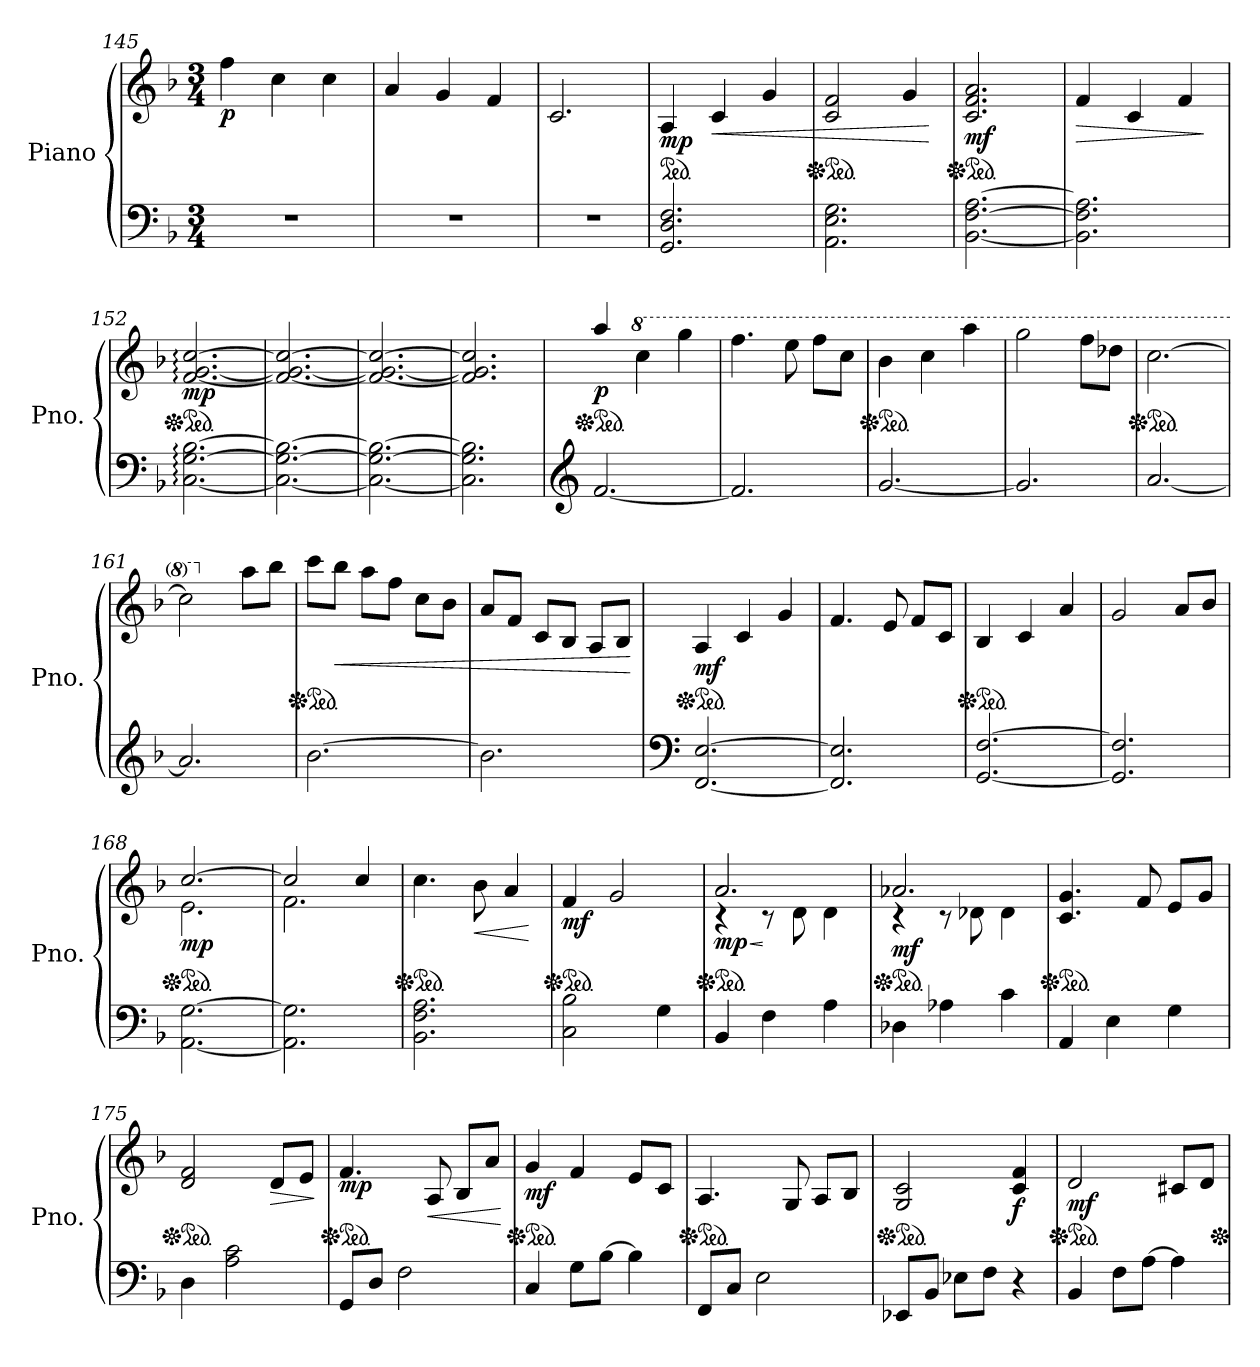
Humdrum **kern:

**kern	**kern	**dynam
*part1	*part1	*part1
*staff2	*staff1	*staff1/2
*I"Piano	*	*
*I'Pno.	*	*
*clefF4	*clefG2	*
*k[b-]	*k[b-]	*
*M3/4	*M3/4	*
=145	=145	=145
!	!	!LO:DY:b
2.r	4ff\	p
.	4cc\	.
.	4cc\	.
=146	=146	=146
2.r	4a/	.
.	4g/	.
.	4f/	.
=147	=147	=147
2.r	2.c/	.
=148	=148	=148
*	*ped	*
!	!	!LO:DY:b
2.GG/ 2.D/ 2.F/	4A/	mp
!	!	!LO:HP:b
.	4c/	<
.	4g/	.
=149	=149	=149
*	*Xped	*
*	*ped	*
2.AA\ 2.E\ 2.G\	2c/ 2f/	.
.	4g/	.
.	.	[
=150	=150	=150
*	*Xped	*
*	*ped	*
!	!	!LO:DY:b
[2.BB-\ [2.F\ [2.A\	2.c/ 2.f/ 2.a/	mf
=151	=151	=151
!	!	!LO:HP:b
2.BB-\] 2.F\] 2.A\]	4f/	>
.	4c/	.
.	4f/	.
.	.	]
=152	=152	=152
*	*Xped	*
*	*ped	*
!	!	!LO:DY:b
[2.C\: [2.G\: [2.B-\:	[2.f/: [2.g/: [2.cc/:	mp
=153	=153	=153
2.C\_ 2.G\_ 2.B-\_	2.f/_ 2.g/_ 2.cc/_	.
!!LO:LB:g=z
=154	=154	=154
2.C\_ 2.G\_ 2.B-\_	2.f/_ 2.g/_ 2.cc/_	.
=155	=155	=155
2.C\] 2.G\] 2.B-\]	2.f/] 2.g/] 2.cc/]	.
=156	=156	=156
*clefG2	*	*
*	*Xped	*
*	*ped	*
!	!	!LO:DY:b
[2.f/	4aa/	p
*	*8va	*
.	4ccc\	.
.	4ggg\	.
=157	=157	=157
2.f/]	4.fff\	.
.	8eee\	.
.	8fff\L	.
.	8ccc\J	.
=158	=158	=158
*	*Xped	*
*	*ped	*
[2.g/	4bb-\	.
.	4ccc\	.
.	4aaa\	.
=159	=159	=159
2.g/]	2ggg\	.
.	8fff\L	.
.	8ddd-X\J	.
=160	=160	=160
*	*Xped	*
*	*ped	*
[2.a/	[2.ccc\	.
=161	=161	=161
2.a/]	2ccc\]	.
*	*X8va	*
.	8aa\L	.
.	8bb-\J	.
=162	=162	=162
*	*Xped	*
*	*ped	*
[2.b-\	8ccc\L	.
!	!	!LO:HP:b
.	8bb-\J	<
.	8aa\L	.
.	8ff\J	.
.	8cc\L	.
.	8b-\J	.
=163	=163	=163
2.b-\]	8a/L	.
.	8f/J	.
.	8c/L	.
.	8B-/J	.
.	8A/L	.
.	8B-/J	.
.	.	[
!!LO:PB:g=z
=164	=164	=164
*clefF4	*	*
*	*Xped	*
*	*ped	*
!	!	!LO:DY:b
[2.FF/ [2.E/	4A/	mf
.	4c/	.
.	4g/	.
=165	=165	=165
2.FF/] 2.E/]	4.f/	.
.	8e/	.
.	8f/L	.
.	8c/J	.
=166	=166	=166
*	*Xped	*
*	*ped	*
[2.GG/ [2.F/	4B-/	.
.	4c/	.
.	4a/	.
=167	=167	=167
2.GG/] 2.F/]	2g/	.
.	8a/L	.
.	8b-/J	.
=168	=168	=168
*	*Xped	*
*	*ped	*
*	*^	*
!	!	!	!LO:DY:b
[2.AA\ [2.G\	[2.cc/	2.e\	mp
=169	=169	=169	=169
2.AA\] 2.G\]	2cc/]	2.f\	.
.	4cc/	.	.
*	*v	*v	*
=170	=170	=170
*	*Xped	*
*	*ped	*
2.BB-\ 2.F\ 2.A\	4.cc\	.
!	!	!LO:HP:b
.	8b-\	<
.	4a/	.
.	.	[
=171	=171	=171
*	*Xped	*
*	*ped	*
!	!	!LO:DY:b
2C\ 2B-\	4f/	mf
.	2g/	.
4G\	.	.
=172	=172	=172
*	*Xped	*
*	*ped	*
!	!	!LO:HP:b
*	*^	*
!	!	!	!LO:DY:n=1:b
4BB-/	2.a/	4r	< mp
4F\	.	8r	[
.	.	8d\	.
4A\	.	4d\	.
=173	=173	=173	=173
*	*Xped	*	*
*	*ped	*	*
!	!	!	!LO:DY:b
4D-X\	2.a-X/	4r	mf
4A-X\	.	8r	.
.	.	8d-X\	.
4c\	.	4d-\	.
*	*v	*v	*
!!LO:LB:g=z
=174	=174	=174
*	*Xped	*
*	*ped	*
4AA/	4.c/ 4.g/	.
4E\	.	.
.	8f/	.
4G\	8e/L	.
.	8g/J	.
=175	=175	=175
*	*Xped	*
*	*ped	*
4D\	2d/ 2f/	.
2A\ 2c\	.	.
!	!	!LO:HP:b
.	8d/L	>
.	8e/J	.
.	.	]
=176	=176	=176
*	*Xped	*
*	*ped	*
!	!	!LO:DY:b
8GG/L	4.f/	mp
8D/J	.	.
2F\	.	.
!	!	!LO:HP:b
.	8A/	<
.	8B-/L	.
.	8a/J	.
.	.	[
=177	=177	=177
*	*Xped	*
*	*ped	*
!	!	!LO:DY:b
4C/	4g/	mf
8G\L	4f/	.
[8B-\J	.	.
4B-\]	8e/L	.
.	8c/J	.
=178	=178	=178
*	*Xped	*
*	*ped	*
8FF/L	4.A/	.
8C/J	.	.
2E\	.	.
.	8G/	.
.	8A/L	.
.	8B-/J	.
=179	=179	=179
*	*Xped	*
*	*ped	*
8EE-X/L	2G/ 2c/	.
8BB-/J	.	.
8E-X\L	.	.
8F\J	.	.
!	!	!LO:DY:b
4r	4c/ 4f/	f
=180	=180	=180
*	*Xped	*
*	*ped	*
!	!	!LO:DY:b
4BB-/	2d/	mf
8F\L	.	.
[8A\J	.	.
4A\]	8c#X/L	.
.	8d/J	.
*	*Xped	*
=	=	=
*-	*-	*-
